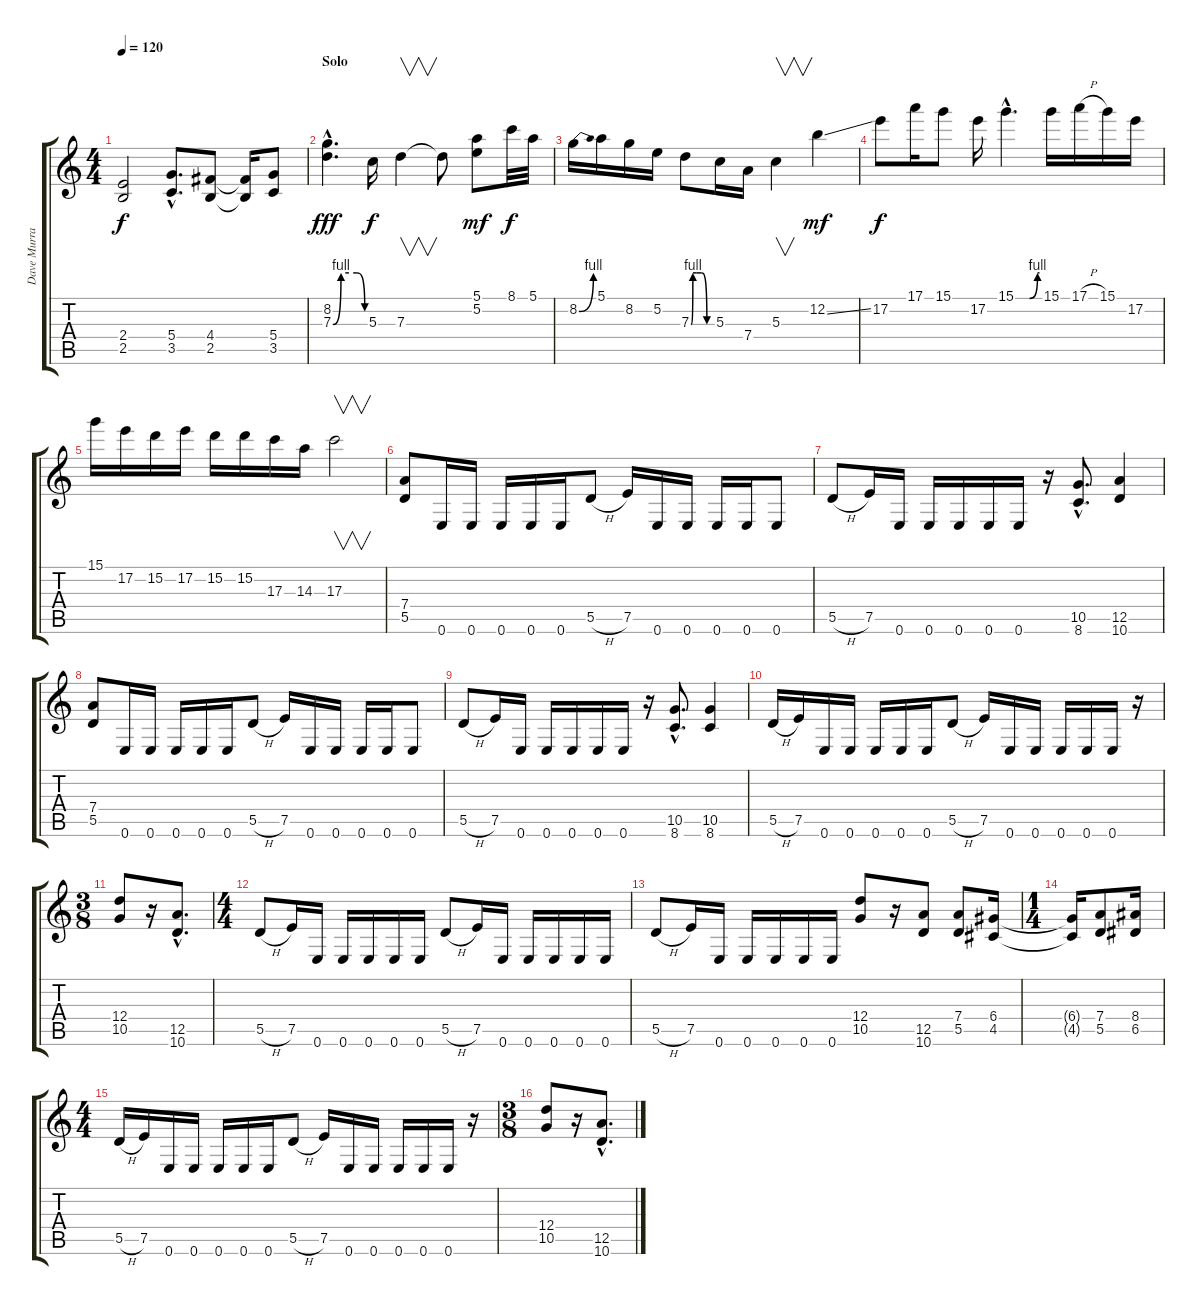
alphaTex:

\track ("Dave Murray" "Dave Murra") {instrument distortionguitar}
\staff {score tabs}
\tuning (E4 B3 G3 D3 A2 E2) {hide}
\ts (4 4)
\tempo 120
\clef g2
\ks c
(2.4 2.5).2{dy f} (5.4{hac} 3.5{hac}).8{d} (4.4 2.5).8 (4.4{t} 2.5{t}).16 (5.4 3.5).8 |
\section ("" "Solo")
(8.2{hac} 7.3{be (custom 0 0 15 4 30 4 45 4 60 0) hac}).4{d dy fff} 5.3.16{dy f} 7.3.4{v} 7.3{t}.8 (5.1 5.2).8{dy mf} 8.1.32{dy f} 5.1.32 |
8.2{be (bend 0 0 60 4)}.16 5.1.16 8.2.16 5.2.16 7.3{be (custom 0 0 5 4 15 4 30 4 45 0 60 0)}.8 5.3.16 7.4.16 5.3.4{v} 12.2{ss}.4{dy mf} |
17.2.8{dy f} 17.1.16 15.1.8 17.2.16 15.1{be (custom 0 0 20 0 35 0 55 4 60 4) hac}.4{d} 15.1.16 17.1{h}.16 15.1.16 17.2.16 |
15.1.16 17.2.16 15.2.16 17.2.16 15.2.16 15.2.16 17.3.16 14.3.16 17.3.2{v} |
(7.4 5.5).8 0.6.16 0.6.16 0.6.16 0.6.16 0.6.16 5.5{h}.8 7.5.16 0.6.16 0.6.16 0.6.16 0.6.16 0.6.8 |
5.5{h}.8 7.5.16 0.6.16 0.6.16 0.6.16 0.6.16 0.6.16 r.16 (10.5{hac} 8.6{hac}).8{d} (12.5 10.6).4 |
(7.4 5.5).8 0.6.16 0.6.16 0.6.16 0.6.16 0.6.16 5.5{h}.8 7.5.16 0.6.16 0.6.16 0.6.16 0.6.16 0.6.8 |
5.5{h}.8 7.5.16 0.6.16 0.6.16 0.6.16 0.6.16 0.6.16 r.16 (10.5{hac} 8.6{hac}).8{d} (10.5 8.6).4 |
5.5{h}.16 7.5.16 0.6.16 0.6.16 0.6.16 0.6.16 0.6.16 5.5{h}.8 7.5.16 0.6.16 0.6.16 0.6.16 0.6.16 0.6.16 r.16 |
\ts (3 8)
(12.4 10.5).8 r.16 (12.5{hac} 10.6{hac}).8{d} |
\ts (4 4)
5.5{h}.8 7.5.16 0.6.16 0.6.16 0.6.16 0.6.16 0.6.16 5.5{h}.8 7.5.16 0.6.16 0.6.16 0.6.16 0.6.16 0.6.16 |
5.5{h}.8 7.5.16 0.6.16 0.6.16 0.6.16 0.6.16 0.6.16 (12.4 10.5).8 r.16 (12.5 10.6).8 (7.4 5.5).8 (6.4 4.5).16 |
\ts (1 4)
(6.4{t} 4.5{t}).16 (7.4 5.5).8 (8.4 6.5).16 |
\ts (4 4)
5.5{h}.16 7.5.16 0.6.16 0.6.16 0.6.16 0.6.16 0.6.16 5.5{h}.8 7.5.16 0.6.16 0.6.16 0.6.16 0.6.16 0.6.16 r.16 |
\ts (3 8)
(12.4 10.5).8 r.16 (12.5{hac} 10.6{hac}).8{d}
